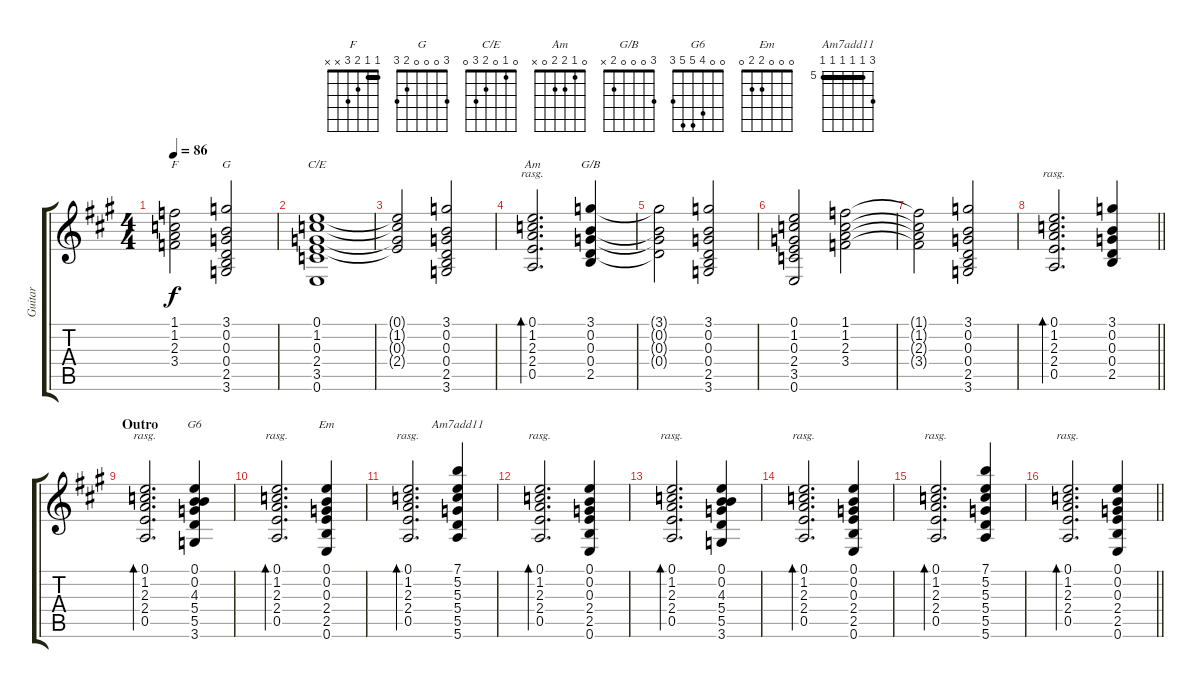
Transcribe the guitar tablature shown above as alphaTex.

\track ("Guitar" "Guitar") {instrument acousticguitarsteel}
\staff {score tabs}
\tuning (E4 B3 G3 D3 A2 E2) {hide}
\chord ("F" 1 1 2 3 x x) {barre 1}
\chord ("G" 3 0 0 0 2 3)
\chord ("C/E" 0 1 0 2 3 0)
\chord ("Am" 0 1 2 2 0 x)
\chord ("G/B" 3 0 0 0 2 x)
\chord ("G6" 0 0 4 5 5 3)
\chord ("Em" 0 0 0 2 2 0)
\chord ("Am7add11" 7 5 5 5 5 5) {firstfret 5 barre 5}
\ts (4 4)
\tempo 86
\clef g2
\ks a
(1.1{t} 1.2{t} 2.3{t} 3.4{t}).2{ch "F" dy f} (3.1 0.2 0.3 0.4 2.5 3.6).2{ch "G"} |
(0.1 1.2 0.3 2.4 3.5 0.6).1{ch "C/E"} |
(0.1{t} 1.2{t} 0.3{t} 2.4{t}).2 (3.1 0.2 0.3 0.4 2.5 3.6).2 |
(0.1 1.2 2.3 2.4 0.5).2{d bd 480 ch "Am" rasg ii} (3.1 0.2 0.3 0.4 2.5).4{ch "G/B"} |
(3.1{t} 0.2{t} 0.3{t} 0.4{t}).2 (3.1 0.2 0.3 0.4 2.5 3.6).2 |
(0.1 1.2 0.3 2.4 3.5 0.6).2 (1.1 1.2 2.3 3.4).2 |
(1.1{t} 1.2{t} 2.3{t} 3.4{t}).2 (3.1 0.2 0.3 0.4 2.5 3.6).2 |
\barLineRight lightlight
(0.1 1.2 2.3 2.4 0.5).2{d bd 480 rasg ii} (3.1 0.2 0.3 0.4 2.5).4 |
\section ("" "Outro")
(0.1 1.2 2.3 2.4 0.5).2{d bd 480 rasg ii} (0.1 0.2 4.3 5.4 5.5 3.6).4{ch "G6"} |
(0.1 1.2 2.3 2.4 0.5).2{d bd 480 rasg ii} (0.1 0.2 0.3 2.4 2.5 0.6).4{ch "Em"} |
(0.1 1.2 2.3 2.4 0.5).2{d bd 480 rasg ii} (7.1 5.2 5.3 5.4 5.5 5.6).4{ch "Am7add11"} |
(0.1 1.2 2.3 2.4 0.5).2{d bd 480 rasg ii} (0.1 0.2 0.3 2.4 2.5 0.6).4 |
(0.1 1.2 2.3 2.4 0.5).2{d bd 480 rasg ii} (0.1 0.2 4.3 5.4 5.5 3.6).4 |
(0.1 1.2 2.3 2.4 0.5).2{d bd 480 rasg ii} (0.1 0.2 0.3 2.4 2.5 0.6).4 |
(0.1 1.2 2.3 2.4 0.5).2{d bd 480 rasg ii} (7.1 5.2 5.3 5.4 5.5 5.6).4 |
\barLineRight lightlight
(0.1 1.2 2.3 2.4 0.5).2{d bd 480 rasg ii} (0.1 0.2 0.3 2.4 2.5 0.6).4
